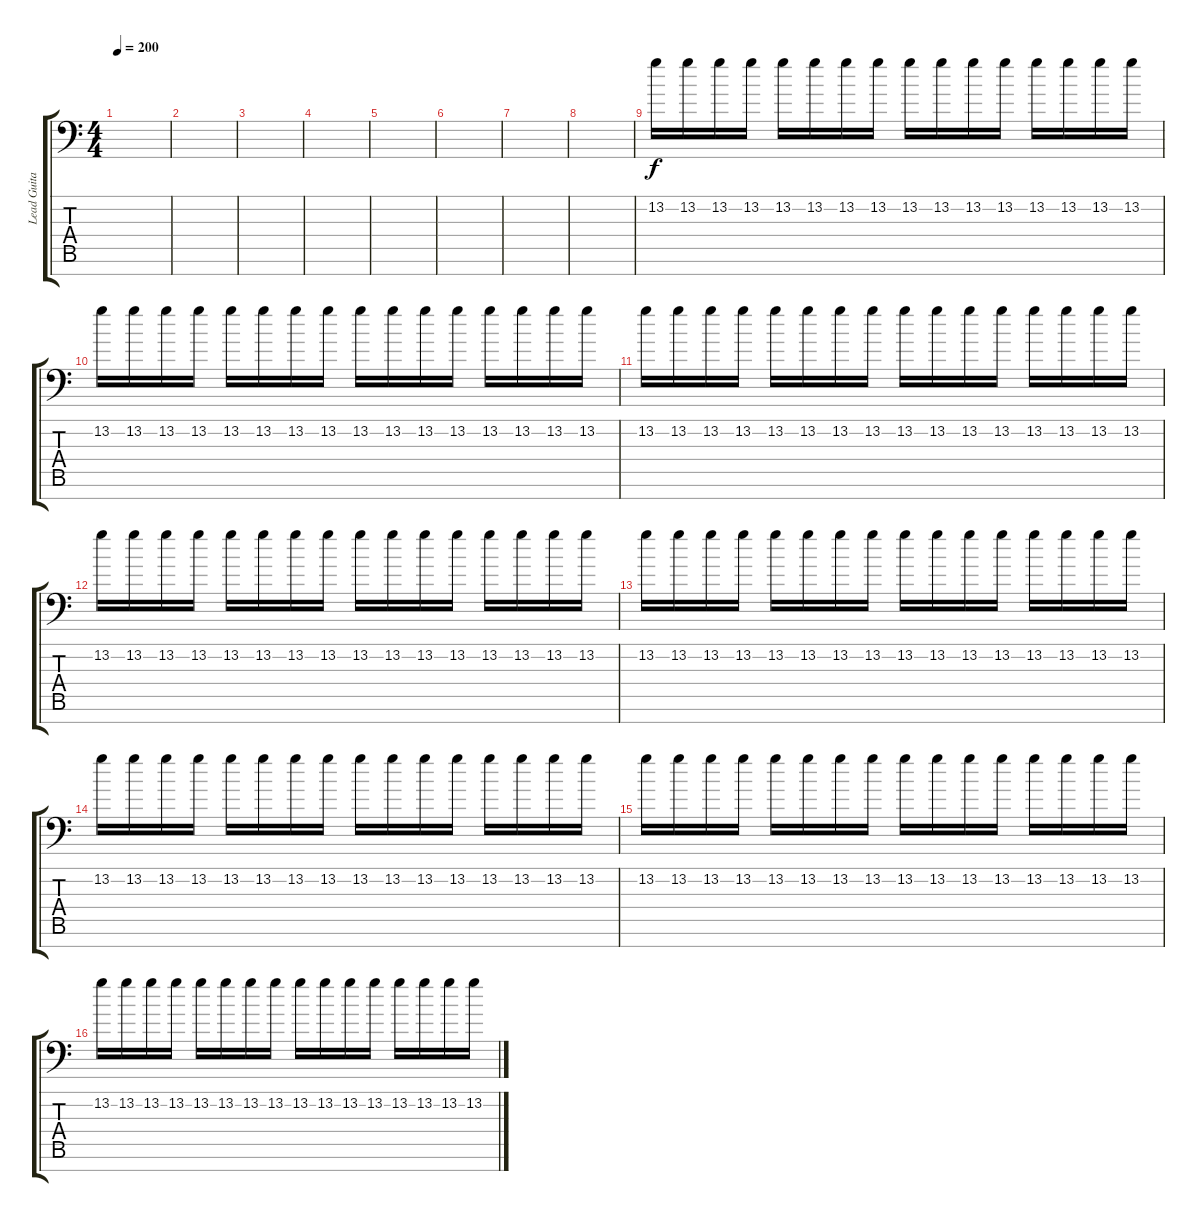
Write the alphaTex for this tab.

\track ("Lead Guitar (Tuned To F)" "Lead Guita") {instrument distortionguitar}
\staff {score tabs}
\tuning (Bb3 Gb3 Db3 Ab2 Eb2 Bb1 F1) {hide}
\ts (4 4)
\tempo 200
\clef f4
\ks c
|
|
|
|
|
|
|
|
13.2.16 13.2.16 13.2.16 13.2.16 13.2.16 13.2.16 13.2.16 13.2.16 13.2.16 13.2.16 13.2.16 13.2.16 13.2.16 13.2.16 13.2.16 13.2.16 |
13.2.16 13.2.16 13.2.16 13.2.16 13.2.16 13.2.16 13.2.16 13.2.16 13.2.16 13.2.16 13.2.16 13.2.16 13.2.16 13.2.16 13.2.16 13.2.16 |
13.2.16 13.2.16 13.2.16 13.2.16 13.2.16 13.2.16 13.2.16 13.2.16 13.2.16 13.2.16 13.2.16 13.2.16 13.2.16 13.2.16 13.2.16 13.2.16 |
13.2.16 13.2.16 13.2.16 13.2.16 13.2.16 13.2.16 13.2.16 13.2.16 13.2.16 13.2.16 13.2.16 13.2.16 13.2.16 13.2.16 13.2.16 13.2.16 |
13.2.16 13.2.16 13.2.16 13.2.16 13.2.16 13.2.16 13.2.16 13.2.16 13.2.16 13.2.16 13.2.16 13.2.16 13.2.16 13.2.16 13.2.16 13.2.16 |
13.2.16 13.2.16 13.2.16 13.2.16 13.2.16 13.2.16 13.2.16 13.2.16 13.2.16 13.2.16 13.2.16 13.2.16 13.2.16 13.2.16 13.2.16 13.2.16 |
13.2.16 13.2.16 13.2.16 13.2.16 13.2.16 13.2.16 13.2.16 13.2.16 13.2.16 13.2.16 13.2.16 13.2.16 13.2.16 13.2.16 13.2.16 13.2.16 |
13.2.16 13.2.16 13.2.16 13.2.16 13.2.16 13.2.16 13.2.16 13.2.16 13.2.16 13.2.16 13.2.16 13.2.16 13.2.16 13.2.16 13.2.16 13.2.16
